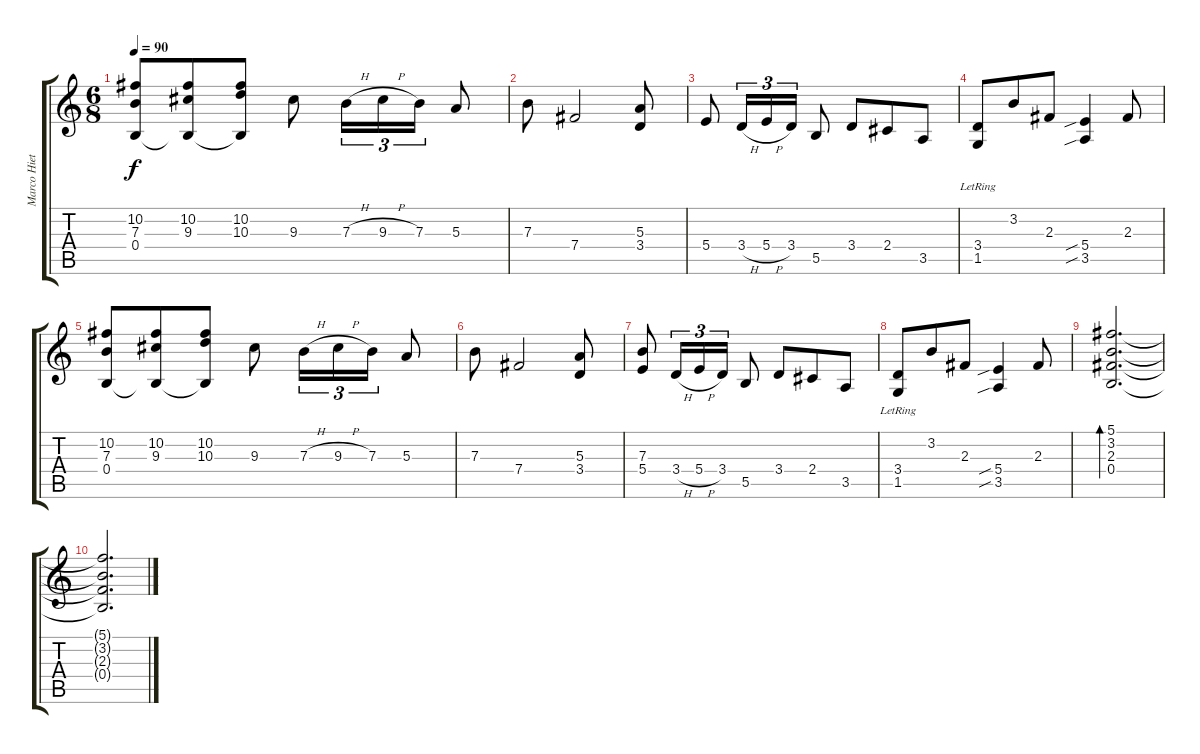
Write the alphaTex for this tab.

\track ("Marco Hietala" "Marco Hiet") {instrument acousticguitarsteel}
\staff {score tabs}
\tuning (Db4 Ab3 E3 B2 Gb2 Db2) {hide}
\ts (6 8)
\tempo 90
\clef g2
\ks c
(10.2 7.3 0.4).8{dy f} (10.2 9.3 0.4{t}).8 (10.2 10.3 0.4{t}).8 9.3.8 7.3{h}.16{tu (3 2)} 9.3{h}.16{tu (3 2)} 7.3.16{tu (3 2)} 5.3.8 |
7.3.8 7.4.2 (5.3 3.4).8 |
5.4.8 3.4{h}.16{tu (3 2)} 5.4{h}.16{tu (3 2)} 3.4.16{tu (3 2)} 5.5.8 3.4.8 2.4.8 3.5.8 |
(3.4{lr} 1.5{lr}).8 3.2.8 2.3.8 (5.4{sib} 3.5{sib}).4 2.3.8 |
(10.2 7.3 0.4).8 (10.2 9.3 0.4{t}).8 (10.2 10.3 0.4{t}).8 9.3.8 7.3{h}.16{tu (3 2)} 9.3{h}.16{tu (3 2)} 7.3.16{tu (3 2)} 5.3.8 |
7.3.8 7.4.2 (5.3 3.4).8 |
(7.3 5.4).8 3.4{h}.16{tu (3 2)} 5.4{h}.16{tu (3 2)} 3.4.16{tu (3 2)} 5.5.8 3.4.8 2.4.8 3.5.8 |
(3.4{lr} 1.5{lr}).8 3.2.8 2.3.8 (5.4{sib} 3.5{sib}).4 2.3.8 |
(5.1 3.2 2.3 0.4).2{d bd 120} |
(5.1{t} 3.2{t} 2.3{t} 0.4{t}).2{d}
